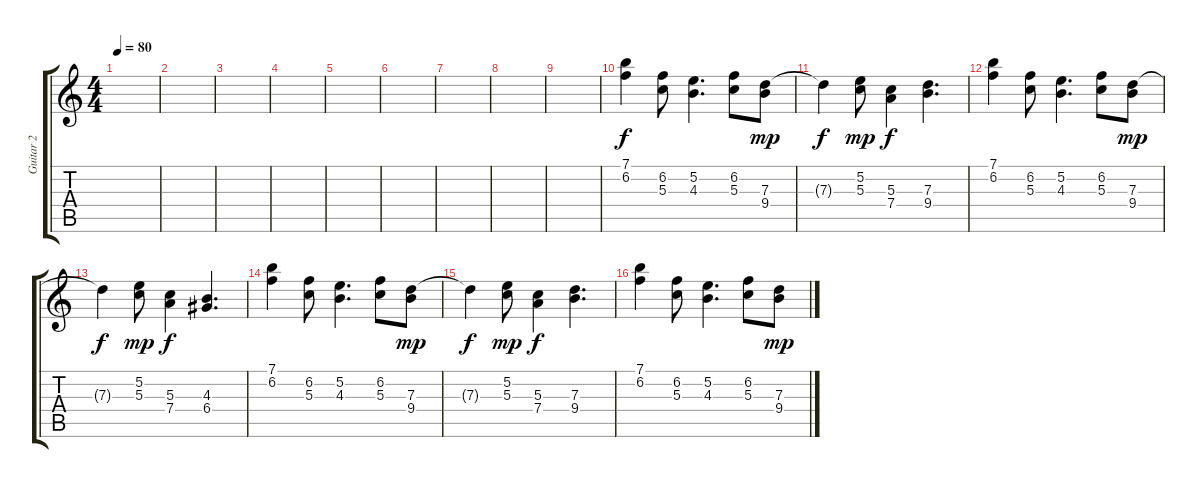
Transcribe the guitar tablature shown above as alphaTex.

\track ("Guitar 2" "Guitar 2") {instrument electricguitarclean}
\staff {score tabs}
\tuning (E4 B3 G3 D3 A2 E2) {hide}
\ts (4 4)
\tempo 80
\clef g2
\ks c
|
|
|
|
|
|
|
|
|
(7.1 6.2).4{volume 9} (6.2 5.3).8 (5.2 4.3).4{d} (6.2 5.3).8 (7.3 9.4).8{dy mp} |
7.3{t}.4{dy f} (5.2 5.3).8{dy mp} (5.3 7.4).4{dy f} (7.3 9.4).4{d} |
(7.1 6.2).4 (6.2 5.3).8 (5.2 4.3).4{d} (6.2 5.3).8 (7.3 9.4).8{dy mp} |
7.3{t}.4{dy f} (5.2 5.3).8{dy mp} (5.3 7.4).4{dy f} (4.3 6.4).4{d} |
(7.1 6.2).4 (6.2 5.3).8 (5.2 4.3).4{d} (6.2 5.3).8 (7.3 9.4).8{dy mp} |
7.3{t}.4{dy f} (5.2 5.3).8{dy mp} (5.3 7.4).4{dy f} (7.3 9.4).4{d} |
(7.1 6.2).4 (6.2 5.3).8 (5.2 4.3).4{d} (6.2 5.3).8 (7.3 9.4).8{dy mp}
